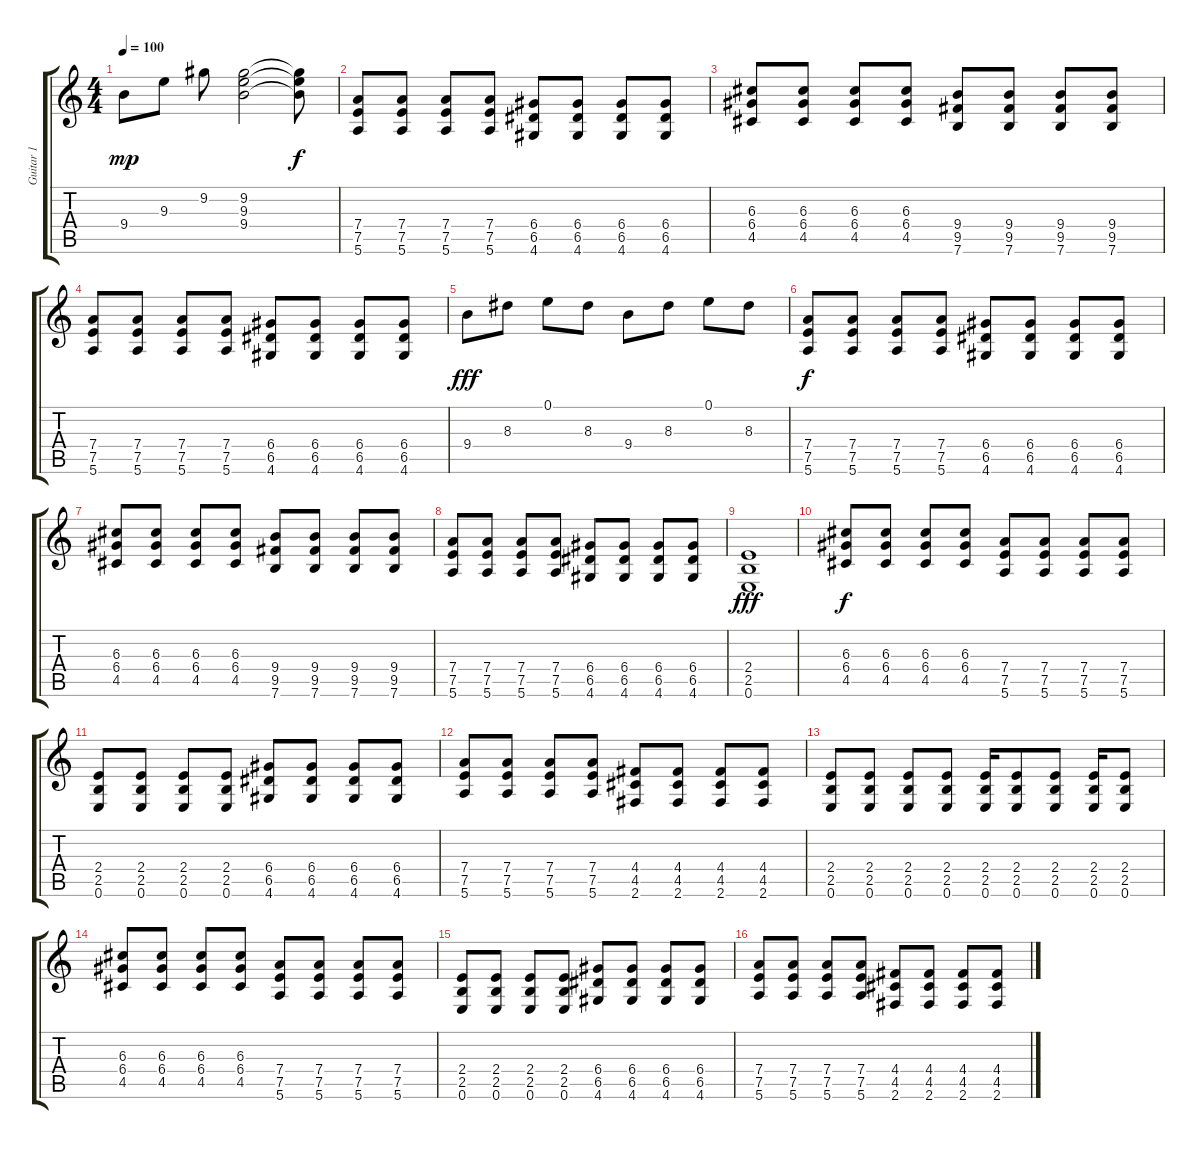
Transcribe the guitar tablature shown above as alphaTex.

\track ("Guitar 1" "Guitar 1") {instrument distortionguitar}
\staff {score tabs}
\tuning (E4 B3 G3 D3 A2 E2) {hide}
\ts (4 4)
\tempo 100
\clef g2
\ks c
9.4.8{dy mp} 9.3.8 9.2.8 (9.2 9.3 9.4).2 (9.2{t} 9.3{t} 9.4{t}).8{dy f} |
(7.4 7.5 5.6).8{instrument distortionguitar} (7.4 7.5 5.6).8 (7.4 7.5 5.6).8 (7.4 7.5 5.6).8 (6.4 6.5 4.6).8 (6.4 6.5 4.6).8 (6.4 6.5 4.6).8 (6.4 6.5 4.6).8 |
(6.3 6.4 4.5).8 (6.3 6.4 4.5).8 (6.3 6.4 4.5).8 (6.3 6.4 4.5).8 (9.4 9.5 7.6).8 (9.4 9.5 7.6).8 (9.4 9.5 7.6).8 (9.4 9.5 7.6).8 |
(7.4 7.5 5.6).8 (7.4 7.5 5.6).8 (7.4 7.5 5.6).8 (7.4 7.5 5.6).8 (6.4 6.5 4.6).8 (6.4 6.5 4.6).8 (6.4 6.5 4.6).8 (6.4 6.5 4.6).8 |
9.4.8{dy fff} 8.3.8 0.1.8 8.3.8 9.4.8 8.3.8 0.1.8 8.3.8 |
(7.4 7.5 5.6).8{dy f} (7.4 7.5 5.6).8 (7.4 7.5 5.6).8 (7.4 7.5 5.6).8 (6.4 6.5 4.6).8 (6.4 6.5 4.6).8 (6.4 6.5 4.6).8 (6.4 6.5 4.6).8 |
(6.3 6.4 4.5).8 (6.3 6.4 4.5).8 (6.3 6.4 4.5).8 (6.3 6.4 4.5).8 (9.4 9.5 7.6).8 (9.4 9.5 7.6).8 (9.4 9.5 7.6).8 (9.4 9.5 7.6).8 |
(7.4 7.5 5.6).8 (7.4 7.5 5.6).8 (7.4 7.5 5.6).8 (7.4 7.5 5.6).8 (6.4 6.5 4.6).8 (6.4 6.5 4.6).8 (6.4 6.5 4.6).8 (6.4 6.5 4.6).8 |
(2.4 2.5 0.6).1{dy fff} |
(6.3 6.4 4.5).8{dy f} (6.3 6.4 4.5).8 (6.3 6.4 4.5).8 (6.3 6.4 4.5).8 (7.4 7.5 5.6).8 (7.4 7.5 5.6).8 (7.4 7.5 5.6).8 (7.4 7.5 5.6).8 |
(2.4 2.5 0.6).8 (2.4 2.5 0.6).8 (2.4 2.5 0.6).8 (2.4 2.5 0.6).8 (6.4 6.5 4.6).8 (6.4 6.5 4.6).8 (6.4 6.5 4.6).8 (6.4 6.5 4.6).8 |
(7.4 7.5 5.6).8 (7.4 7.5 5.6).8 (7.4 7.5 5.6).8 (7.4 7.5 5.6).8 (4.4 4.5 2.6).8 (4.4 4.5 2.6).8 (4.4 4.5 2.6).8 (4.4 4.5 2.6).8 |
(2.4 2.5 0.6).8 (2.4 2.5 0.6).8 (2.4 2.5 0.6).8 (2.4 2.5 0.6).8 (2.4 2.5 0.6).16 (2.4 2.5 0.6).8 (2.4 2.5 0.6).8 (2.4 2.5 0.6).16 (2.4 2.5 0.6).8 |
(6.3 6.4 4.5).8 (6.3 6.4 4.5).8 (6.3 6.4 4.5).8 (6.3 6.4 4.5).8 (7.4 7.5 5.6).8 (7.4 7.5 5.6).8 (7.4 7.5 5.6).8 (7.4 7.5 5.6).8 |
(2.4 2.5 0.6).8 (2.4 2.5 0.6).8 (2.4 2.5 0.6).8 (2.4 2.5 0.6).8 (6.4 6.5 4.6).8 (6.4 6.5 4.6).8 (6.4 6.5 4.6).8 (6.4 6.5 4.6).8 |
(7.4 7.5 5.6).8 (7.4 7.5 5.6).8 (7.4 7.5 5.6).8 (7.4 7.5 5.6).8 (4.4 4.5 2.6).8 (4.4 4.5 2.6).8 (4.4 4.5 2.6).8 (4.4 4.5 2.6).8
